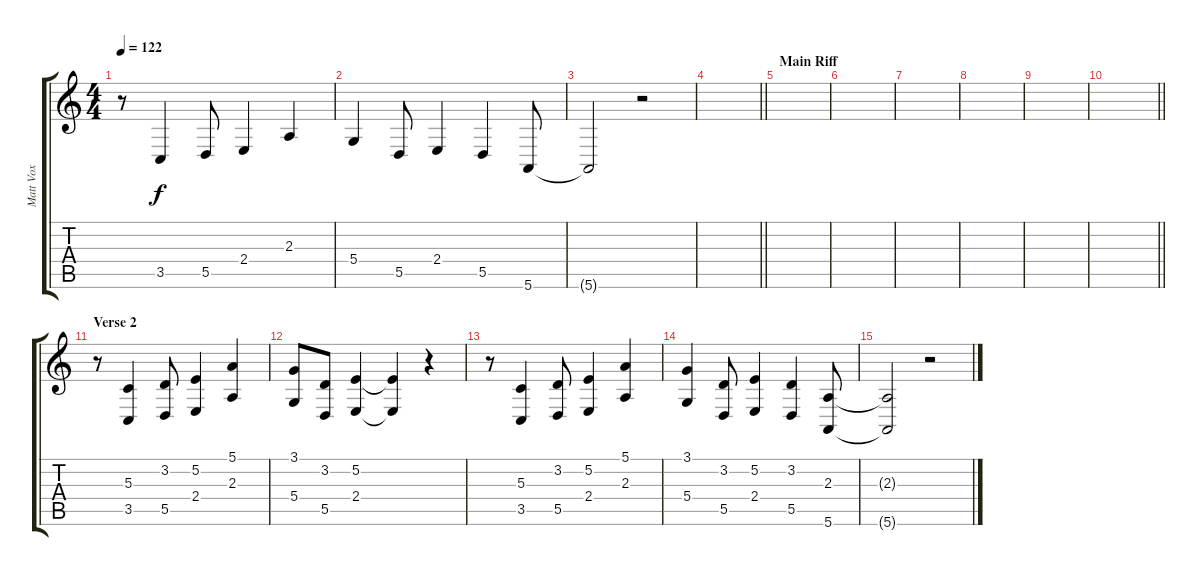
\track ("Matt Vox" "Matt Vox") {instrument altosax}
\staff {score tabs}
\tuning (E4 B3 G3 D3 A2 E2) {hide}
\ts (4 4)
\tempo 122
\clef g2
\ks c
r.8{dy f} 3.5.4 5.5.8 2.4.4 2.3.4 |
5.4.4 5.5.8 2.4.4 5.5.4 5.6.8 |
5.6{t}.2 r.2 |
\barLineRight lightlight
|
\section ("" "Main Riff")
|
|
|
|
|
\barLineRight lightlight
|
\section ("" "Verse 2")
r.8 (5.3 3.5).4 (3.2 5.5).8 (5.2 2.4).4 (5.1 2.3).4 |
(3.1 5.4).8 (3.2 5.5).8 (5.2 2.4).4 (5.2{t} 2.4{t}).4 r.4 |
r.8 (5.3 3.5).4 (3.2 5.5).8 (5.2 2.4).4 (5.1 2.3).4 |
(3.1 5.4).4 (3.2 5.5).8 (5.2 2.4).4 (3.2 5.5).4 (2.3 5.6).8 |
(2.3{t} 5.6{t}).2 r.2
